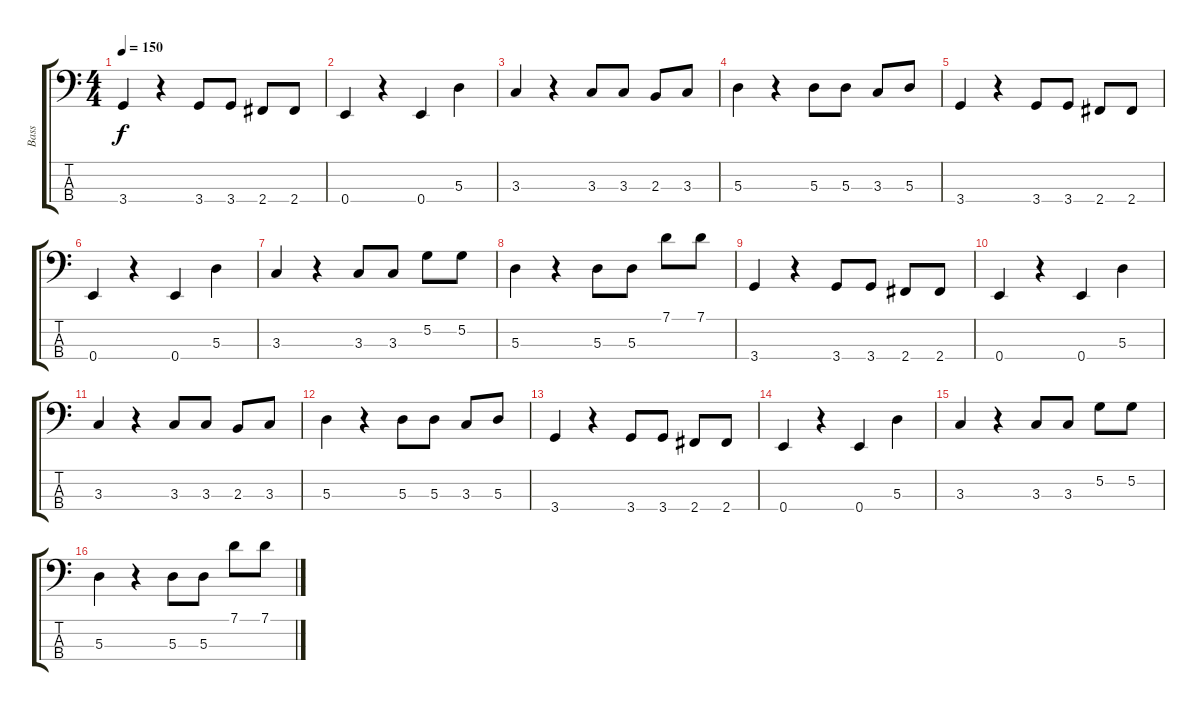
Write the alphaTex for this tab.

\track ("Bass" "Bass") {instrument electricbassfinger}
\staff {score tabs}
\tuning (G2 D2 A1 E1) {hide}
\ts (4 4)
\tempo 150
\clef f4
\ks c
3.4.4{dy f} r.4 3.4.8 3.4.8 2.4.8 2.4.8 |
0.4.4 r.4 0.4.4 5.3.4 |
3.3.4 r.4 3.3.8 3.3.8 2.3.8 3.3.8 |
5.3.4 r.4 5.3.8 5.3.8 3.3.8 5.3.8 |
3.4.4 r.4 3.4.8 3.4.8 2.4.8 2.4.8 |
0.4.4 r.4 0.4.4 5.3.4 |
3.3.4 r.4 3.3.8 3.3.8 5.2.8 5.2.8 |
5.3.4 r.4 5.3.8 5.3.8 7.1.8 7.1.8 |
3.4.4 r.4 3.4.8 3.4.8 2.4.8 2.4.8 |
0.4.4 r.4 0.4.4 5.3.4 |
3.3.4 r.4 3.3.8 3.3.8 2.3.8 3.3.8 |
5.3.4 r.4 5.3.8 5.3.8 3.3.8 5.3.8 |
3.4.4 r.4 3.4.8 3.4.8 2.4.8 2.4.8 |
0.4.4 r.4 0.4.4 5.3.4 |
3.3.4 r.4 3.3.8 3.3.8 5.2.8 5.2.8 |
5.3.4 r.4 5.3.8 5.3.8 7.1.8 7.1.8
